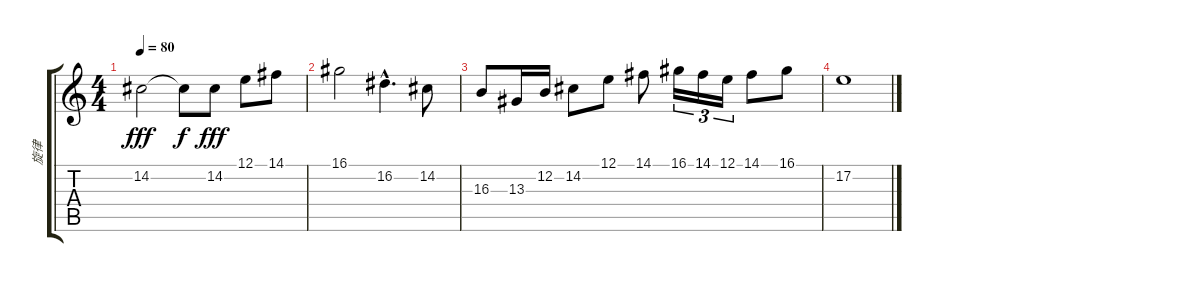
\track ("旋律" "旋律") {instrument synthvoice}
\staff {score tabs}
\tuning (E4 B3 G3 D3 A2 E2) {hide}
\ts (4 4)
\tempo 80
\clef g2
\ks c
14.2.2{dy fff} 14.2{t}.8{dy f} 14.2.8{dy fff} 12.1.8 14.1.8 |
16.1.2 16.2{hac}.4{d} 14.2.8 |
16.3.8 13.3.16 12.2.16 14.2.8 12.1.8 14.1.8 16.1.16{tu (3 2)} 14.1.16{tu (3 2)} 12.1.16{tu (3 2)} 14.1.8 16.1.8 |
17.2.1
